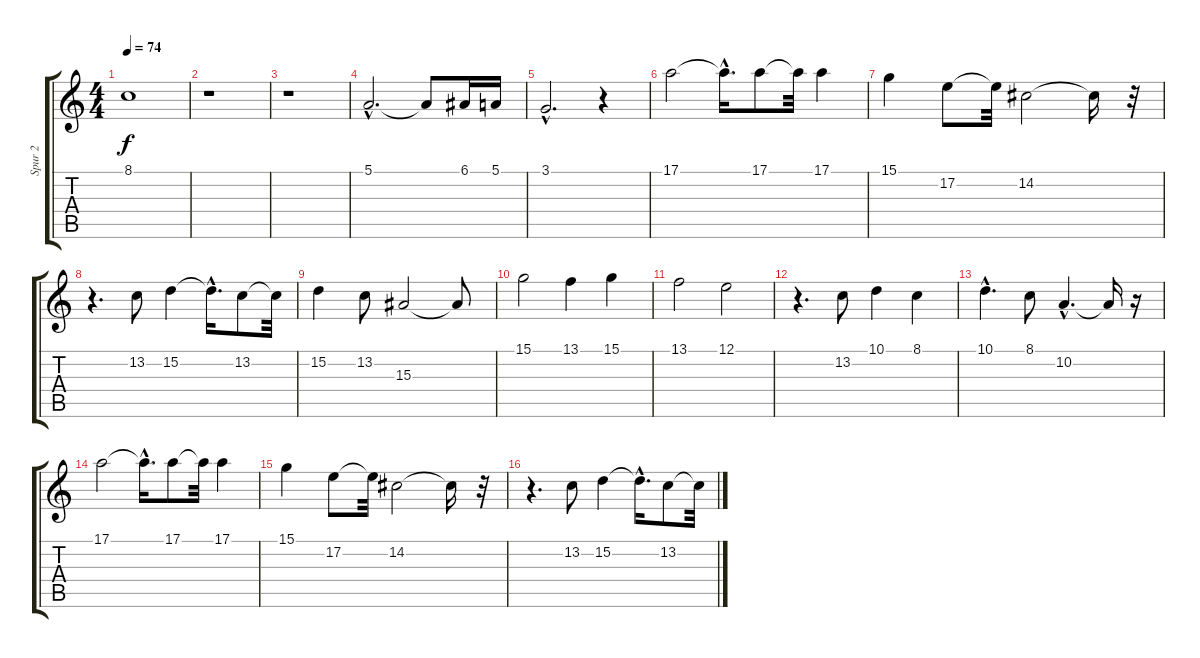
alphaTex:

\track ("Spur 2" "Spur 2") {instrument clarinet}
\staff {score tabs}
\tuning (E4 B3 G3 D3 A2 E2) {hide}
\ts (4 4)
\tempo 74
\clef g2
\ks c
8.1.1{dy f} |
r.1 |
r.1 |
5.1{hac}.2{d} 5.1{t}.8 6.1.16 5.1.16 |
3.1{hac}.2{d} r.4 |
17.1.2 17.1{hac t}.16{d} 17.1.8 17.1{t}.32 17.1.4 |
15.1.4 17.2.8 17.2{t}.32 14.2.2 14.2{t}.16 r.32 |
r.4{d} 13.2.8 15.2.4 15.2{hac t}.16{d} 13.2.8 13.2{t}.32 |
15.2.4 13.2.8 15.3.2 15.3{t}.8 |
15.1.2 13.1.4 15.1.4 |
13.1.2 12.1.2 |
r.4{d} 13.2.8 10.1.4 8.1.4 |
10.1{hac}.4{d} 8.1.8 10.2{hac}.4{d} 10.2{t}.16 r.16 |
17.1.2 17.1{hac t}.16{d} 17.1.8 17.1{t}.32 17.1.4 |
15.1.4 17.2.8 17.2{t}.32 14.2.2 14.2{t}.16 r.32 |
r.4{d} 13.2.8 15.2.4 15.2{hac t}.16{d} 13.2.8 13.2{t}.32
